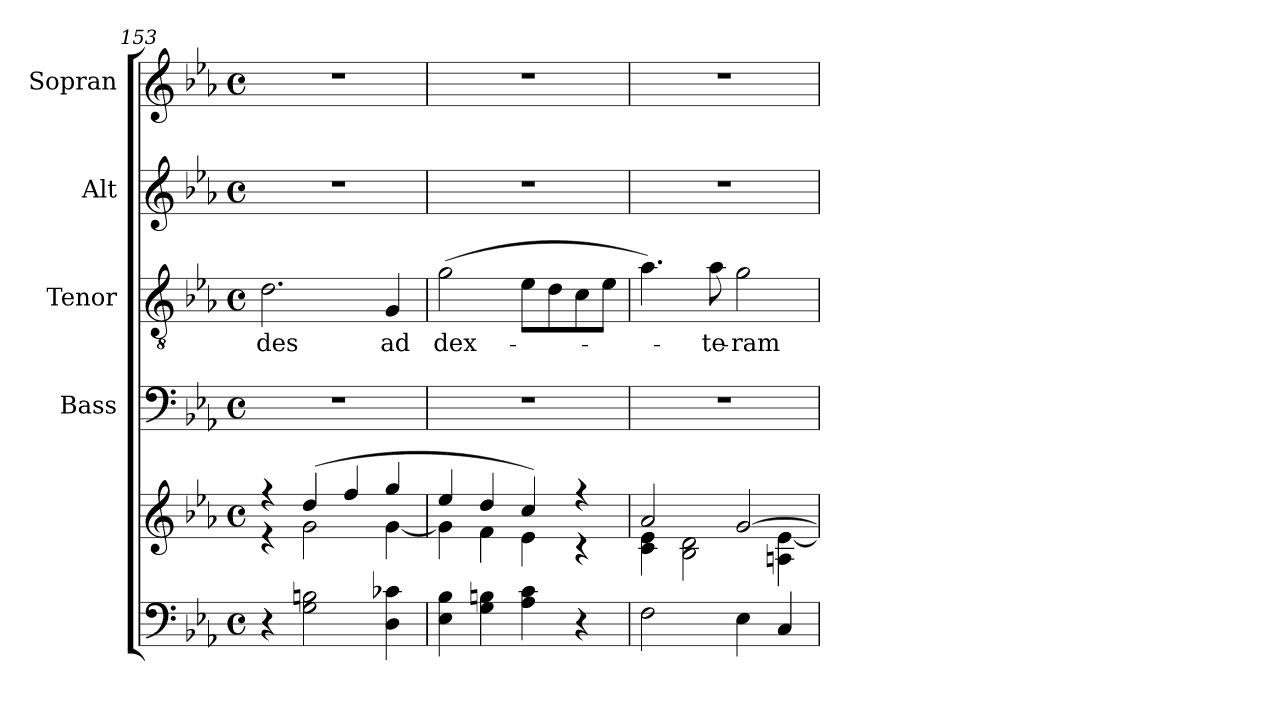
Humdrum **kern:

**kern	**kern	**kern	**kern	**text	**kern	**kern
*part5	*part5	*part4	*part3	*part3	*part2	*part1
*staff6	*staff5	*staff4	*staff3	*staff3	*staff2	*staff1
*	*	*I"Bass	*I"Tenor	*	*I"Alt	*I"Sopran
*	*	*I'B.	*I'T.	*	*I'A.	*I'S.
*clefF4	*clefG2	*clefF4	*clefGv2	*	*clefG2	*clefG2
*k[b-e-a-]	*k[b-e-a-]	*k[b-e-a-]	*k[b-e-a-]	*	*k[b-e-a-]	*k[b-e-a-]
*E-:	*E-:	*E-:	*E-:	*	*E-:	*E-:
*M4/4	*M4/4	*M4/4	*M4/4	*	*M4/4	*M4/4
*met(c)	*met(c)	*met(c)	*met(c)	*	*met(c)	*met(c)
=153	=153	=153	=153	=153	=153	=153
*	*^	*	*	*	*	*
!	!	!	!	!	!LO:LY:b	!	!
4r	4r	4r	1r	2.d\	-des	1r	1r
2G\ 2Bn\	(4dd/	2g\	.	.	.	.	.
.	4ff/	.	.	.	.	.	.
!	!	!	!	!	!LO:LY:b	!	!
4D\ 4c-X\	4gg/	[<4g\	.	4G/	ad	.	.
!!LO:PB:g=z
=154	=154	=154	=154	=154	=154	=154	=154
!	!	!	!	!	!LO:LY:b	!	!
4E-\ 4B-\	4ee-/	4g\]	1r	(>2g\	dex-	1r	1r
4G\ 4Bn\	4dd/	4f\	.	.	.	.	.
4A-\ 4c\	4cc/)	4e-\	.	8e-\L	.	.	.
.	.	.	.	8d\	.	.	.
4r	4r	4r	.	8c\	.	.	.
.	.	.	.	8e-\J	.	.	.
=155	=155	=155	=155	=155	=155	=155	=155
2F\	2a-/	4c\ 4e-\	1r	4.a-\)	.	1r	1r
.	.	2B-\ 2d\	.	.	.	.	.
!	!	!	!	!	!LO:LY:b	!	!
.	.	.	.	8a-\	-te-	.	.
!	!	!	!	!	!LO:LY:b	!	!
4E-\	[>2g/	.	.	2g\	-ram	.	.
4C/	.	4An\ [<4e-\	.	.	.	.	.
*	*v	*v	*	*	*	*	*
=	=	=	=	=	=	=
*-	*-	*-	*-	*-	*-	*-
